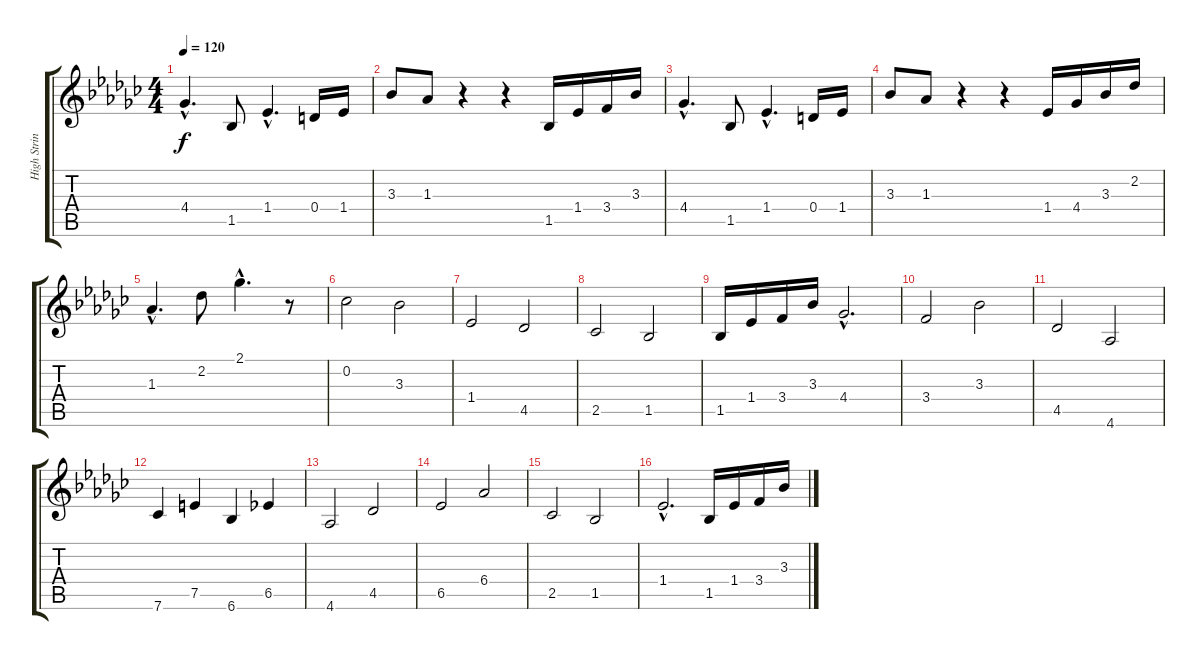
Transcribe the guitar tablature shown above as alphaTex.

\track ("High Strings" "High Strin") {instrument stringensemble1}
\staff {score tabs}
\tuning (E5 B4 G4 D4 A3 E3) {hide}
\ts (4 4)
\tempo 120
\clef g2
\ks gb
4.4{hac}.4{d dy f} 1.5.8 1.4{hac}.4{d} 0.4.16 1.4.16 |
3.3.8 1.3.8 r.4 r.4 1.5.16 1.4.16 3.4.16 3.3.16 |
4.4{hac}.4{d} 1.5.8 1.4{hac}.4{d} 0.4.16 1.4.16 |
3.3.8 1.3.8 r.4 r.4 1.4.16 4.4.16 3.3.16 2.2.16 |
1.3{hac}.4{d} 2.2.8 2.1{hac}.4{d} r.8 |
0.2.2 3.3.2 |
1.4.2 4.5.2 |
2.5.2 1.5.2 |
1.5.16 1.4.16 3.4.16 3.3.16 4.4{hac}.2{d} |
3.4.2 3.3.2 |
4.5.2 4.6.2 |
7.6.4 7.5.4 6.6.4 6.5.4 |
4.6.2 4.5.2 |
6.5.2 6.4.2 |
2.5.2 1.5.2 |
1.4{hac}.2{d} 1.5.16 1.4.16 3.4.16 3.3.16
